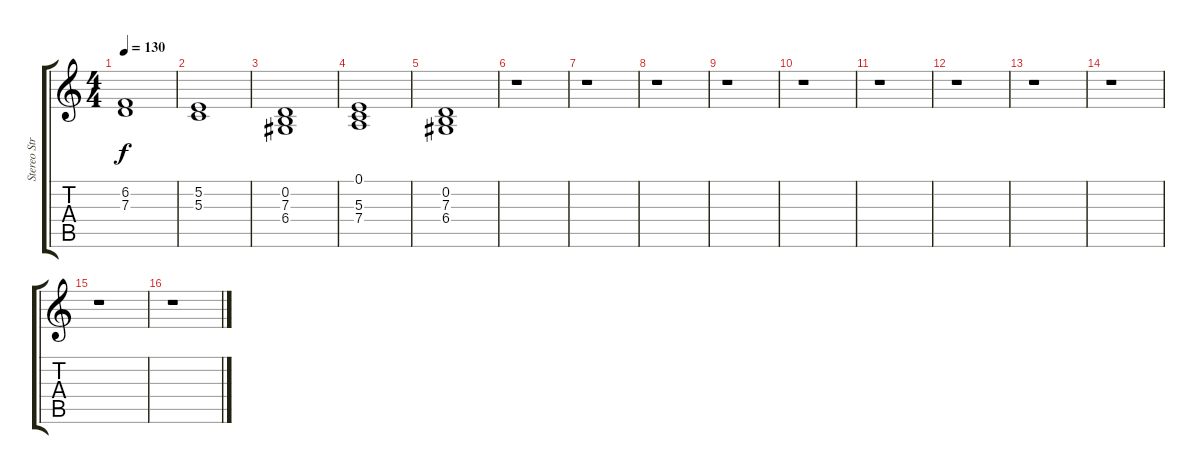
\track ("Stereo Strings" "Stereo Str") {instrument stringensemble1}
\staff {score tabs}
\tuning (E4 B3 G3 D3 A2 E2) {hide}
\ts (4 4)
\tempo 130
\clef g2
\ks c
(6.2 7.3).1{dy f} |
(5.2 5.3).1 |
(0.2 7.3 6.4).1 |
(0.1 5.3 7.4).1 |
(0.2 7.3 6.4).1 |
r.1 |
r.1 |
r.1 |
r.1 |
r.1 |
r.1 |
r.1 |
r.1 |
r.1 |
r.1 |
r.1
